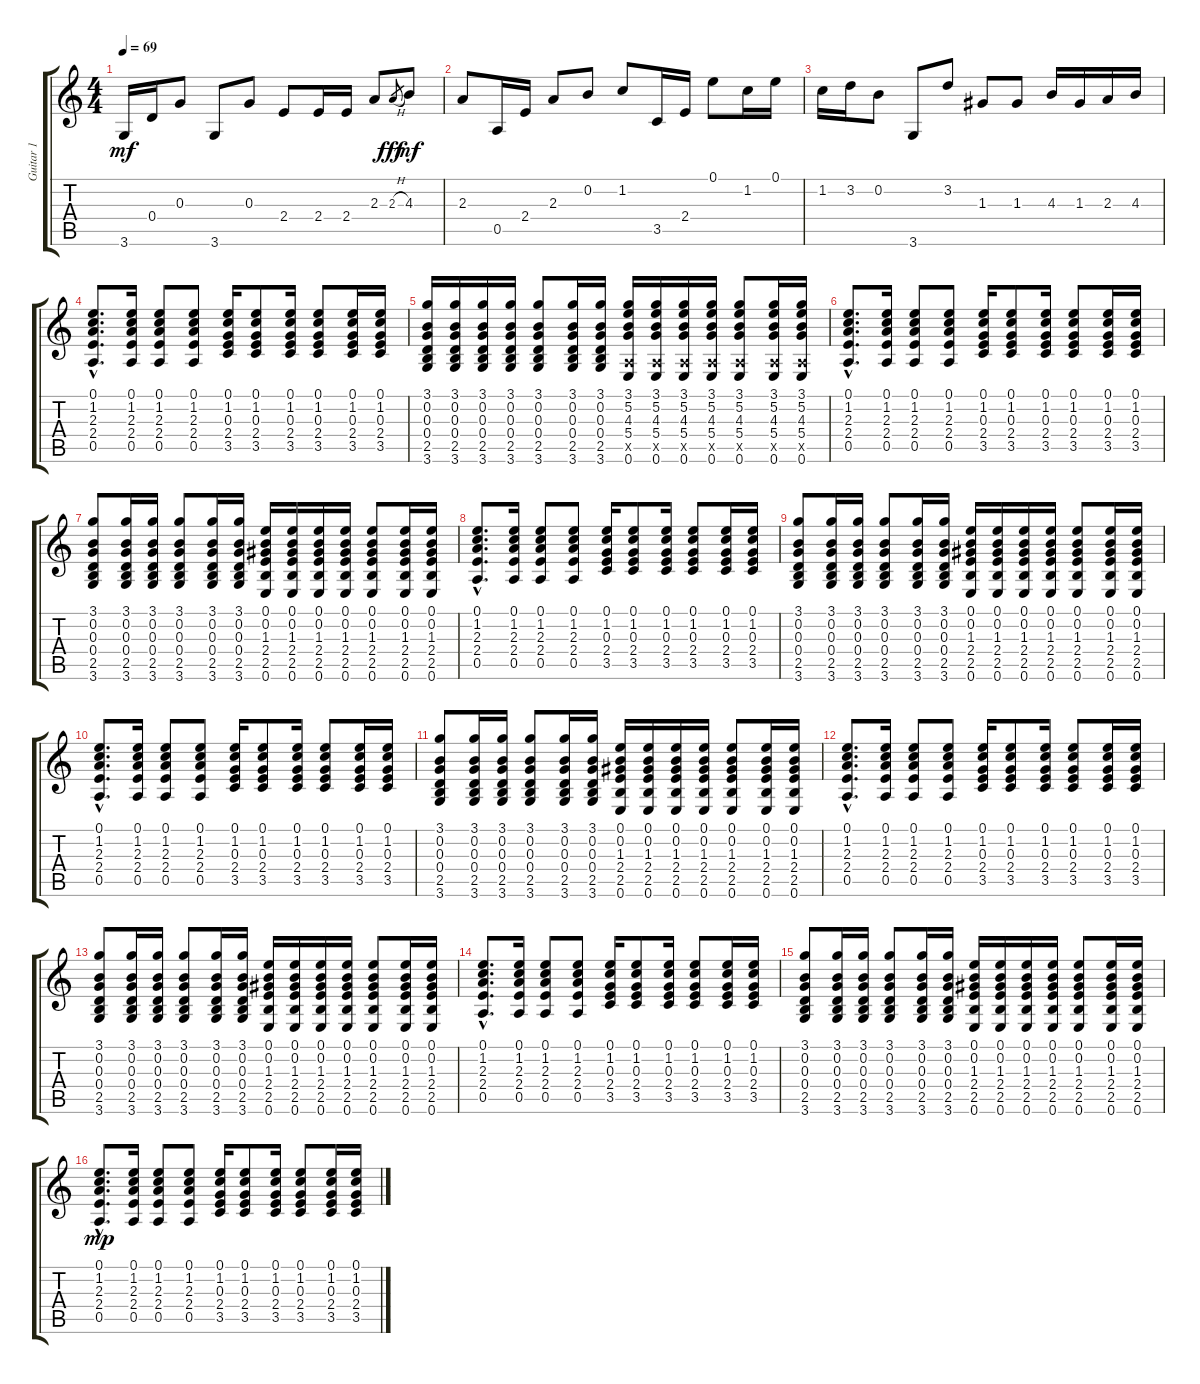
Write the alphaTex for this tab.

\track ("Guitar 1" "Guitar 1") {instrument acousticguitarnylon}
\staff {score tabs}
\tuning (E4 B3 G3 D3 A2 E2) {hide}
\ts (4 4)
\tempo 69
\clef g2
\ks c
3.6.16{dy mf} 0.4.16 0.3.8 3.6.8 0.3.8 2.4.8 2.4.16 2.4.16 2.3.8 2.3{h}.8{gr dy fff} 4.3.8{dy mf} |
2.3.8 0.5.16 2.4.16 2.3.8 0.2.8 1.2.8 3.5.16 2.4.16 0.1.8 1.2.16 0.1.16 |
1.2.16 3.2.16 0.2.8 3.6.8 3.2.8 1.3.8 1.3.8 4.3.16 1.3.16 2.3.16 4.3.16 |
(0.1{hac} 1.2{hac} 2.3{hac} 2.4{hac} 0.5{hac}).8{d} (0.1 1.2 2.3 2.4 0.5).16 (0.1 1.2 2.3 2.4 0.5).8 (0.1 1.2 2.3 2.4 0.5).8 (0.1 1.2 0.3 2.4 3.5).16 (0.1 1.2 0.3 2.4 3.5).8 (0.1 1.2 0.3 2.4 3.5).16 (0.1 1.2 0.3 2.4 3.5).8 (0.1 1.2 0.3 2.4 3.5).16 (0.1 1.2 0.3 2.4 3.5).16 |
(3.1 0.2 0.3 0.4 2.5 3.6).16 (3.1 0.2 0.3 0.4 2.5 3.6).16 (3.1 0.2 0.3 0.4 2.5 3.6).16 (3.1 0.2 0.3 0.4 2.5 3.6).16 (3.1 0.2 0.3 0.4 2.5 3.6).8 (3.1 0.2 0.3 0.4 2.5 3.6).16 (3.1 0.2 0.3 0.4 2.5 3.6).16 (3.1 5.2 4.3 5.4 0.5{x} 0.6).16 (3.1 5.2 4.3 5.4 0.5{x} 0.6).16 (3.1 5.2 4.3 5.4 0.5{x} 0.6).16 (3.1 5.2 4.3 5.4 0.5{x} 0.6).16 (3.1 5.2 4.3 5.4 0.5{x} 0.6).8 (3.1 5.2 4.3 5.4 0.5{x} 0.6).16 (3.1 5.2 4.3 5.4 0.5{x} 0.6).16 |
(0.1{hac} 1.2{hac} 2.3{hac} 2.4{hac} 0.5{hac}).8{d} (0.1 1.2 2.3 2.4 0.5).16 (0.1 1.2 2.3 2.4 0.5).8 (0.1 1.2 2.3 2.4 0.5).8 (0.1 1.2 0.3 2.4 3.5).16 (0.1 1.2 0.3 2.4 3.5).8 (0.1 1.2 0.3 2.4 3.5).16 (0.1 1.2 0.3 2.4 3.5).8 (0.1 1.2 0.3 2.4 3.5).16 (0.1 1.2 0.3 2.4 3.5).16 |
(3.1 0.2 0.3 0.4 2.5 3.6).8 (3.1 0.2 0.3 0.4 2.5 3.6).16 (3.1 0.2 0.3 0.4 2.5 3.6).16 (3.1 0.2 0.3 0.4 2.5 3.6).8 (3.1 0.2 0.3 0.4 2.5 3.6).16 (3.1 0.2 0.3 0.4 2.5 3.6).16 (0.1 0.2 1.3 2.4 2.5 0.6).16 (0.1 0.2 1.3 2.4 2.5 0.6).16 (0.1 0.2 1.3 2.4 2.5 0.6).16 (0.1 0.2 1.3 2.4 2.5 0.6).16 (0.1 0.2 1.3 2.4 2.5 0.6).8 (0.1 0.2 1.3 2.4 2.5 0.6).16 (0.1 0.2 1.3 2.4 2.5 0.6).16 |
(0.1{hac} 1.2{hac} 2.3{hac} 2.4{hac} 0.5{hac}).8{d} (0.1 1.2 2.3 2.4 0.5).16 (0.1 1.2 2.3 2.4 0.5).8 (0.1 1.2 2.3 2.4 0.5).8 (0.1 1.2 0.3 2.4 3.5).16 (0.1 1.2 0.3 2.4 3.5).8 (0.1 1.2 0.3 2.4 3.5).16 (0.1 1.2 0.3 2.4 3.5).8 (0.1 1.2 0.3 2.4 3.5).16 (0.1 1.2 0.3 2.4 3.5).16 |
(3.1 0.2 0.3 0.4 2.5 3.6).8 (3.1 0.2 0.3 0.4 2.5 3.6).16 (3.1 0.2 0.3 0.4 2.5 3.6).16 (3.1 0.2 0.3 0.4 2.5 3.6).8 (3.1 0.2 0.3 0.4 2.5 3.6).16 (3.1 0.2 0.3 0.4 2.5 3.6).16 (0.1 0.2 1.3 2.4 2.5 0.6).16 (0.1 0.2 1.3 2.4 2.5 0.6).16 (0.1 0.2 1.3 2.4 2.5 0.6).16 (0.1 0.2 1.3 2.4 2.5 0.6).16 (0.1 0.2 1.3 2.4 2.5 0.6).8 (0.1 0.2 1.3 2.4 2.5 0.6).16 (0.1 0.2 1.3 2.4 2.5 0.6).16 |
(0.1{hac} 1.2{hac} 2.3{hac} 2.4{hac} 0.5{hac}).8{d} (0.1 1.2 2.3 2.4 0.5).16 (0.1 1.2 2.3 2.4 0.5).8 (0.1 1.2 2.3 2.4 0.5).8 (0.1 1.2 0.3 2.4 3.5).16 (0.1 1.2 0.3 2.4 3.5).8 (0.1 1.2 0.3 2.4 3.5).16 (0.1 1.2 0.3 2.4 3.5).8 (0.1 1.2 0.3 2.4 3.5).16 (0.1 1.2 0.3 2.4 3.5).16 |
(3.1 0.2 0.3 0.4 2.5 3.6).8 (3.1 0.2 0.3 0.4 2.5 3.6).16 (3.1 0.2 0.3 0.4 2.5 3.6).16 (3.1 0.2 0.3 0.4 2.5 3.6).8 (3.1 0.2 0.3 0.4 2.5 3.6).16 (3.1 0.2 0.3 0.4 2.5 3.6).16 (0.1 0.2 1.3 2.4 2.5 0.6).16 (0.1 0.2 1.3 2.4 2.5 0.6).16 (0.1 0.2 1.3 2.4 2.5 0.6).16 (0.1 0.2 1.3 2.4 2.5 0.6).16 (0.1 0.2 1.3 2.4 2.5 0.6).8 (0.1 0.2 1.3 2.4 2.5 0.6).16 (0.1 0.2 1.3 2.4 2.5 0.6).16 |
(0.1{hac} 1.2{hac} 2.3{hac} 2.4{hac} 0.5{hac}).8{d} (0.1 1.2 2.3 2.4 0.5).16 (0.1 1.2 2.3 2.4 0.5).8 (0.1 1.2 2.3 2.4 0.5).8 (0.1 1.2 0.3 2.4 3.5).16 (0.1 1.2 0.3 2.4 3.5).8 (0.1 1.2 0.3 2.4 3.5).16 (0.1 1.2 0.3 2.4 3.5).8 (0.1 1.2 0.3 2.4 3.5).16 (0.1 1.2 0.3 2.4 3.5).16 |
(3.1 0.2 0.3 0.4 2.5 3.6).8 (3.1 0.2 0.3 0.4 2.5 3.6).16 (3.1 0.2 0.3 0.4 2.5 3.6).16 (3.1 0.2 0.3 0.4 2.5 3.6).8 (3.1 0.2 0.3 0.4 2.5 3.6).16 (3.1 0.2 0.3 0.4 2.5 3.6).16 (0.1 0.2 1.3 2.4 2.5 0.6).16 (0.1 0.2 1.3 2.4 2.5 0.6).16 (0.1 0.2 1.3 2.4 2.5 0.6).16 (0.1 0.2 1.3 2.4 2.5 0.6).16 (0.1 0.2 1.3 2.4 2.5 0.6).8 (0.1 0.2 1.3 2.4 2.5 0.6).16 (0.1 0.2 1.3 2.4 2.5 0.6).16 |
(0.1{hac} 1.2{hac} 2.3{hac} 2.4{hac} 0.5{hac}).8{d} (0.1 1.2 2.3 2.4 0.5).16 (0.1 1.2 2.3 2.4 0.5).8 (0.1 1.2 2.3 2.4 0.5).8 (0.1 1.2 0.3 2.4 3.5).16 (0.1 1.2 0.3 2.4 3.5).8 (0.1 1.2 0.3 2.4 3.5).16 (0.1 1.2 0.3 2.4 3.5).8 (0.1 1.2 0.3 2.4 3.5).16 (0.1 1.2 0.3 2.4 3.5).16 |
(3.1 0.2 0.3 0.4 2.5 3.6).8 (3.1 0.2 0.3 0.4 2.5 3.6).16 (3.1 0.2 0.3 0.4 2.5 3.6).16 (3.1 0.2 0.3 0.4 2.5 3.6).8 (3.1 0.2 0.3 0.4 2.5 3.6).16 (3.1 0.2 0.3 0.4 2.5 3.6).16 (0.1 0.2 1.3 2.4 2.5 0.6).16 (0.1 0.2 1.3 2.4 2.5 0.6).16 (0.1 0.2 1.3 2.4 2.5 0.6).16 (0.1 0.2 1.3 2.4 2.5 0.6).16 (0.1 0.2 1.3 2.4 2.5 0.6).8 (0.1 0.2 1.3 2.4 2.5 0.6).16 (0.1 0.2 1.3 2.4 2.5 0.6).16 |
(0.1{hac} 1.2{hac} 2.3{hac} 2.4{hac} 0.5{hac}).8{d dy mp} (0.1 1.2 2.3 2.4 0.5).16 (0.1 1.2 2.3 2.4 0.5).8 (0.1 1.2 2.3 2.4 0.5).8 (0.1 1.2 0.3 2.4 3.5).16 (0.1 1.2 0.3 2.4 3.5).8 (0.1 1.2 0.3 2.4 3.5).16 (0.1 1.2 0.3 2.4 3.5).8 (0.1 1.2 0.3 2.4 3.5).16 (0.1 1.2 0.3 2.4 3.5).16
